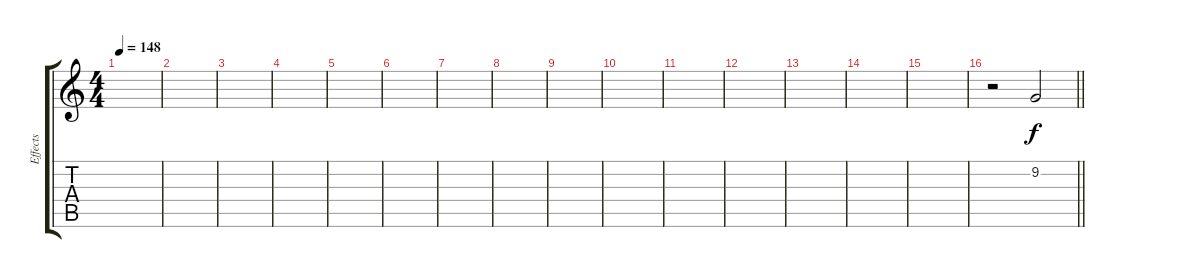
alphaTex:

\track ("Effects" "Effects") {instrument reversecymbal}
\staff {score tabs}
\tuning (Eb4 Bb3 Gb3 Db3 Ab2 Db2) {hide}
\ts (4 4)
\tempo 148
\clef g2
\ks c
|
|
|
|
|
|
|
|
|
|
|
|
|
|
|
\barLineRight lightlight
r.2 9.2.2
